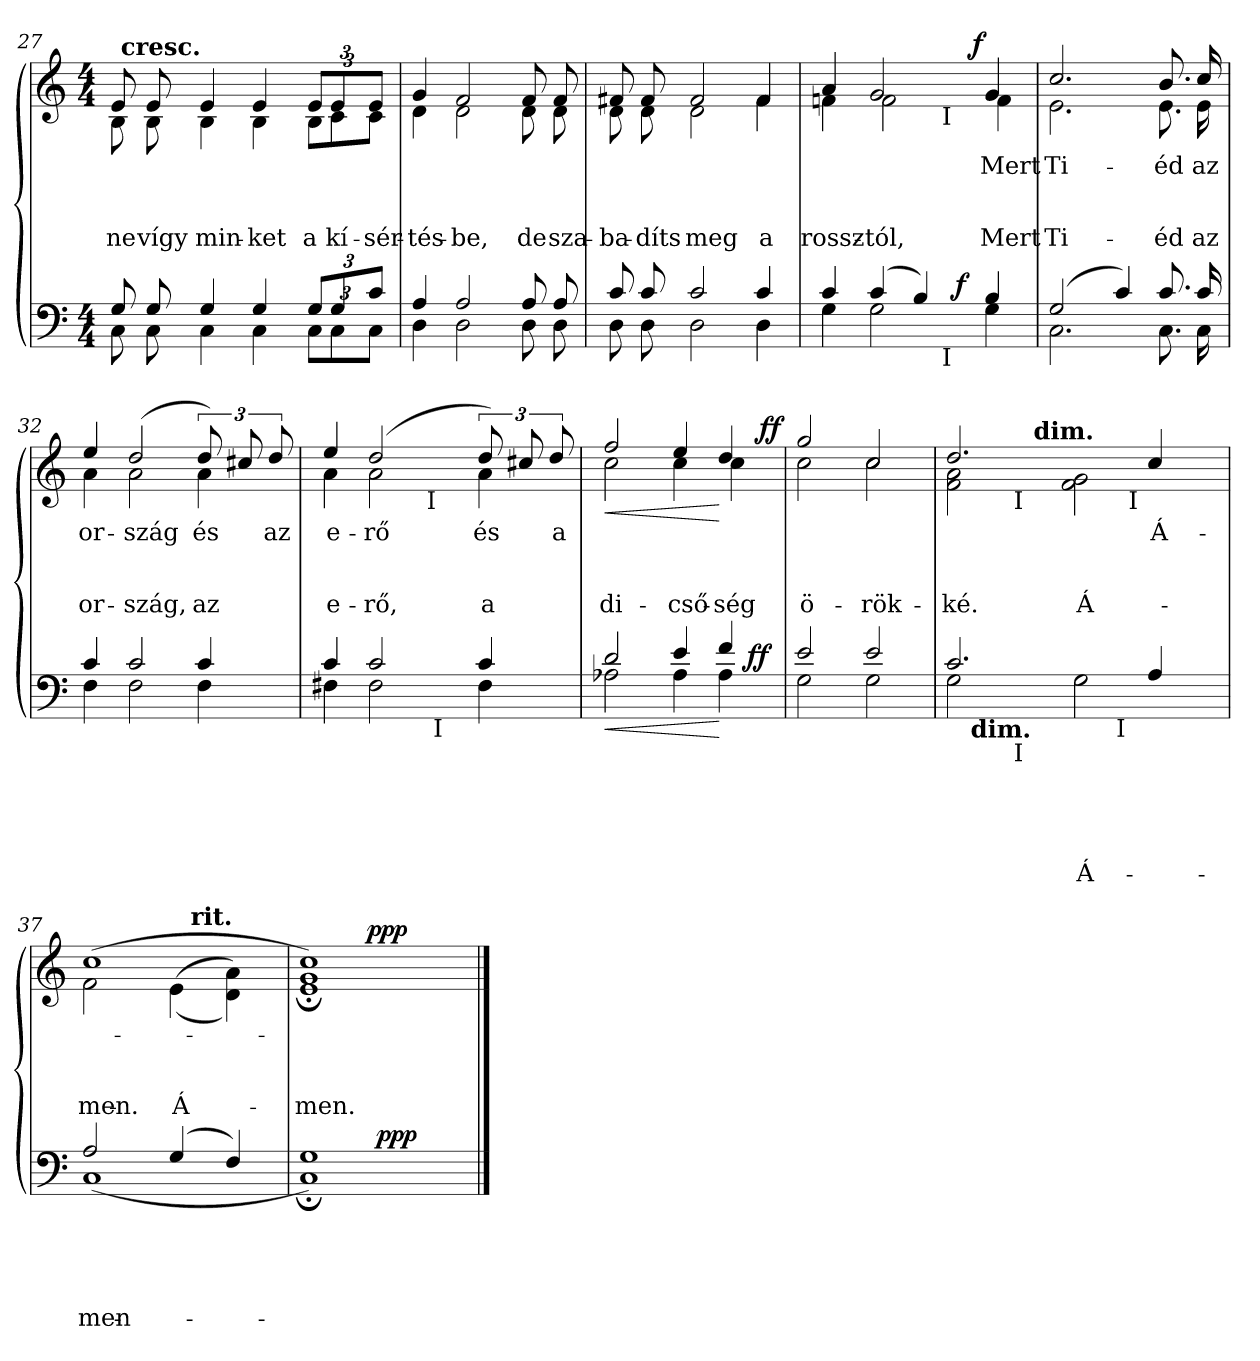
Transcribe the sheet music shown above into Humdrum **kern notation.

**kern	**text	**text	**text	**text	**text	**dynam	**kern	**text	**text	**text	**text	**dynam
*part2	*part2	*part2	*part2	*part2	*part2	*part2	*part1	*part1	*part1	*part1	*part1	*part1
*staff2	*staff2	*staff2	*staff2	*staff2	*staff2	*staff2	*staff1	*staff1	*staff1	*staff1	*staff1	*staff1
*clefF4	*	*	*	*	*	*	*clefG2	*	*	*	*	*
*k[]	*	*	*	*	*	*	*k[]	*	*	*	*	*
*a:	*	*	*	*	*	*	*a:	*	*	*	*	*
*M4/4	*	*	*	*	*	*	*M4/4	*	*	*	*	*
=27	=27	=27	=27	=27	=27	=27	=27	=27	=27	=27	=27	=27
*^	*	*	*	*	*	*	*	*	*	*	*	*
!	!	!	!	!	!	!	!	!	!	!	!	!LO:LY:b	!
*	*	*	*	*	*	*	*	*^	*	*	*	*	*
*	*	*	*	*	*	*	*	*	*^	*	*	*	*	*
8G/	8C\	.	.	.	.	.	.	8e/	8B\	48ryy	.	.	.	ne	.
!	!	!	!	!	!	!	!	!	!	!LO:TX:a:B:t=cresc.	!	!	!	!	!
.	.	.	.	.	.	.	.	.	.	3%2ryy	.	.	.	.	.
!	!	!	!	!	!	!	!	!	!	!	!	!	!	!LO:LY:b	!
8G/	8C\	.	.	.	.	.	.	8e/	8B\	.	.	.	.	vígy	.
!	!	!	!	!	!	!	!	!	!	!	!	!	!	!LO:LY:b	!
4G/	4C\	.	.	.	.	.	.	4e/	4B\	.	.	.	.	min-	.
!	!	!	!	!	!	!	!	!	!	!	!	!	!	!LO:LY:b	!
4G/	4C\	.	.	.	.	.	.	4e/	4B\	.	.	.	.	-ket	.
.	.	.	.	.	.	.	.	.	.	6...ryy	.	.	.	.	.
!	!	!	!	!	!	!	!	!	!	!	!	!	!	!LO:LY:b	!
12G/L	12C\L	.	.	.	.	.	.	12e/L	12B\L	.	.	.	.	a	.
!	!	!	!	!	!	!	!	!	!	!	!	!	!	!LO:LY:b	!
12G/	12C\	.	.	.	.	.	.	12e/	12c\	.	.	.	.	kí-	.
!	!	!	!	!	!	!	!	!	!	!	!	!	!	!LO:LY:b	!
12c/J	12C\J	.	.	.	.	.	.	12e/J	12c\J	.	.	.	.	-sér-	.
*	*	*	*	*	*	*	*	*v	*v	*v	*	*	*	*	*
=28	=28	=28	=28	=28	=28	=28	=28	=28	=28	=28	=28	=28	=28
*	*	*	*	*	*	*	*	*^	*	*	*	*	*
*	*	*	*	*	*	*	*	*	*^	*	*	*	*	*
!	!	!	!	!	!	!	!	!	!	!	!	!	!	!LO:LY:b	!
*	*	*	*	*	*	*	*	*	*v	*v	*	*	*	*	*
4A/	4D\	.	.	.	.	.	.	4g/	4d\	.	.	.	-tés-	.
!	!	!	!	!	!	!	!	!	!	!	!	!	!LO:LY:b	!
2A/	2D\	.	.	.	.	.	.	2f/	2d\	.	.	.	-be,	.
!	!	!	!	!	!	!	!	!	!	!	!	!	!LO:LY:b	!
8A/	8D\	.	.	.	.	.	.	8f/	8d\	.	.	.	de	.
!	!	!	!	!	!	!	!	!	!	!	!	!	!LO:LY:b	!
8A/	8D\	.	.	.	.	.	.	8f/	8d\	.	.	.	sza-	.
=29	=29	=29	=29	=29	=29	=29	=29	=29	=29	=29	=29	=29	=29	=29
!	!	!	!	!	!	!	!	!	!	!	!	!	!LO:LY:b	!
8c/	8D\	.	.	.	.	.	.	8f#X/	8d\	.	.	.	-ba-	.
!	!	!	!	!	!	!	!	!	!	!	!	!	!LO:LY:b	!
8c/	8D\	.	.	.	.	.	.	8f#/	8d\	.	.	.	-díts	.
!	!	!	!	!	!	!	!	!	!	!	!	!	!LO:LY:b	!
2c/	2D\	.	.	.	.	.	.	2f#/	2d\	.	.	.	meg	.
!	!	!	!	!	!	!	!	!	!	!	!	!	!LO:LY:b	!
4c/	4D\	.	.	.	.	.	.	4f#/	4f#\	.	.	.	a	.
*	*	*	*	*	*	*	*	*v	*v	*	*	*	*	*
!!LO:LB:g=z
=30	=30	=30	=30	=30	=30	=30	=30	=30	=30	=30	=30	=30	=30
*	*	*	*	*	*	*	*	*^	*	*	*	*	*
!	!	!	!	!	!	!	!	!	!	!	!	!	!LO:LY:b	!
*^	*^	*	*	*	*	*	*	*^	*^	*	*	*	*	*
4c/	4G\	3%2ryy	2ryy	.	.	.	.	.	.	4a/	4fn\	2ryy	2ryy	.	.	.	rossz-	.
!	!	!	!	!	!	!	!	!	!	!	!	!	!	!	!	!	!LO:LY:b	!
(>4c/	2G\	.	.	.	.	.	.	.	.	2g/	2f\	.	.	.	.	.	-tól,	.
4B/)	.	.	8ryy	.	.	.	.	.	.	.	.	8..ryy	8ryy	.	.	.	.	.
!	!	!	!	!	!	!	!	!	!	!	!	!	!LO:TX:b:t=I	!	!	!	!	!
!	!	!	!LO:TX:b:t=I	!	!	!	!	!	!	!	!	!	!	!	!	!	!	!
.	.	.	4.ryy	.	.	.	.	.	.	.	.	.	4.ryy	.	.	.	.	.
!	!	!	!	!	!	!	!	!	!LO:DY:a	!	!	!	!	!	!	!	!	!
.	.	3ryy	.	.	.	.	.	.	f	.	.	.	.	.	.	.	.	.
!	!	!	!	!	!	!	!	!	!	!	!	!	!	!	!	!	!	!LO:DY:a
.	.	.	.	.	.	.	.	.	.	.	.	4ryy	.	.	.	.	.	f
!	!	!	!	!	!	!	!	!	!	!	!	!	!	!LO:LY:a	!	!	!LO:LY:b	!
4B/	4G\	.	.	.	.	.	.	.	.	4g/	4f\	.	.	Mert	.	.	Mert	.
.	.	.	.	.	.	.	.	.	.	.	.	32ryy	.	.	.	.	.	.
*	*v	*v	*v	*	*	*	*	*	*	*	*	*	*	*	*	*	*	*
*	*	*	*	*	*	*	*	*v	*v	*v	*v	*	*	*	*	*
=31	=31	=31	=31	=31	=31	=31	=31	=31	=31	=31	=31	=31	=31
*^	*	*	*	*	*	*	*	*^	*	*	*	*	*
*	*	*^	*	*	*	*	*	*	*	*^	*	*	*	*	*
*	*	*	*	*	*	*	*	*	*	*	*	*^	*	*	*	*	*
!	!	!	!	!	!	!	!	!	!	!	!	!	!	!LO:LY:a	!	!	!LO:LY:b	!
*	*v	*v	*v	*	*	*	*	*	*	*	*	*	*	*	*	*	*	*
*	*	*	*	*	*	*	*	*	*v	*v	*v	*	*	*	*	*
(>2G/	2.C\	.	.	.	.	.	.	2.cc/	2.e\	Ti-	.	.	Ti-	.
4c/)	.	.	.	.	.	.	.	.	.	.	.	.	.	.
!	!	!	!	!	!	!	!	!	!	!LO:LY:a	!	!	!LO:LY:b	!
8.c/	8.C\	.	.	.	.	.	.	8.b/	8.e\	-éd	.	.	-éd	.
!	!	!	!	!	!	!	!	!	!	!LO:LY:a	!	!	!LO:LY:b	!
16c/	16C\	.	.	.	.	.	.	16cc/	16e\	az	.	.	az	.
=32	=32	=32	=32	=32	=32	=32	=32	=32	=32	=32	=32	=32	=32	=32
!	!	!	!	!	!	!	!	!	!	!LO:LY:a	!	!	!LO:LY:b	!
4c/	4F\	.	.	.	.	.	.	4ee/	4a\	or-	.	.	or-	.
!	!	!	!	!	!	!	!	!	!	!LO:LY:a	!	!	!LO:LY:b	!
2c/	2F\	.	.	.	.	.	.	(2dd/	2a\	-szág	.	.	-szág,	.
!	!	!	!	!	!	!	!	!	!	!LO:LY:a	!	!	!LO:LY:b	!
4c/	4F\	.	.	.	.	.	.	12dd/)	4a\	és	.	.	az	.
.	.	.	.	.	.	.	.	12cc#X/	.	.	.	.	.	.
!	!	!	!	!	!	!	!	!	!	!LO:LY:a	!	!	!	!
.	.	.	.	.	.	.	.	12dd/	.	az	.	.	.	.
*	*	*	*	*	*	*	*	*v	*v	*	*	*	*	*
=33	=33	=33	=33	=33	=33	=33	=33	=33	=33	=33	=33	=33	=33
!	!	!	!	!	!	!	!	!	!LO:LY:a	!	!	!LO:LY:b	!
*	*^	*	*	*	*	*	*	*^	*	*	*	*	*
*	*	*	*	*	*	*	*	*	*	*^	*	*	*	*	*
4c/	4F#X\	2ryy	.	.	.	.	.	.	4ee/	4a\	3ryy	e-	.	.	e-	.
!	!	!	!	!	!	!	!	!	!	!	!	!LO:LY:a	!	!	!LO:LY:b	!
2c/	2F#\	.	.	.	.	.	.	.	(2dd/	2a\	.	-rő	.	.	-rő,	.
.	.	.	.	.	.	.	.	.	.	.	12...ryy	.	.	.	.	.
!	!	!	!	!	!	!	!	!	!	!	!LO:TX:b:t=I	!	!	!	!	!
.	.	.	.	.	.	.	.	.	.	.	3ryy	.	.	.	.	.
!	!	!LO:TX:b:t=I	!	!	!	!	!	!	!	!	!	!	!	!	!	!
.	.	2ryy	.	.	.	.	.	.	.	.	.	.	.	.	.	.
!	!	!	!	!	!	!	!	!	!	!	!	!LO:LY:a	!	!	!LO:LY:b	!
4c/	4F#\	.	.	.	.	.	.	.	12dd/)	4a\	.	és	.	.	a	.
.	.	.	.	.	.	.	.	.	.	.	6ryy	.	.	.	.	.
.	.	.	.	.	.	.	.	.	12cc#X/	.	.	.	.	.	.	.
!	!	!	!	!	!	!	!	!	!	!	!	!LO:LY:a	!	!	!	!
.	.	.	.	.	.	.	.	.	12dd/	.	.	a	.	.	.	.
.	.	.	.	.	.	.	.	.	.	.	96ryy	.	.	.	.	.
!!LO:LB:g=z	!!	!!
=34	=34	=34	=34	=34	=34	=34	=34	=34	=34	=34	=34	=34	=34	=34	=34	=34
!	!	!	!	!	!	!	!	!LO:HP:b	!	!	!	!	!	!	!	!
!	!	!	!	!	!	!	!	!	!	!	!	!	!	!	!LO:LY:b	!LO:HP:b
2d/	2A-X\	2..ryy	.	.	.	.	.	<	2ff/	2cc\	2ryy	.	.	.	di-	<
!	!	!	!	!	!	!	!	!	!	!	!	!	!	!	!LO:LY:b	!
4e/	4A-\	.	.	.	.	.	.	.	4ee/	4cc\	4ryy	.	.	.	-cső-	.
!	!	!	!	!	!	!	!	!	!	!	!	!	!	!	!LO:LY:b	!
4f/	4A-\	.	.	.	.	.	.	[	4dd/	4cc\	8ryy	.	.	.	-ség	[
!	!	!	!	!	!	!	!	!LO:DY:b	!	!	!	!	!	!	!	!
.	.	8ryy	.	.	.	.	.	ff	.	.	32ryy	.	.	.	.	.
!	!	!	!	!	!	!	!	!	!	!	!	!	!	!	!	!LO:DY:a
.	.	.	.	.	.	.	.	.	.	.	16.ryy	.	.	.	.	ff
*	*v	*v	*	*	*	*	*	*	*	*	*	*	*	*	*	*
*	*	*	*	*	*	*	*	*v	*v	*v	*	*	*	*	*
=35	=35	=35	=35	=35	=35	=35	=35	=35	=35	=35	=35	=35	=35
*	*^	*	*	*	*	*	*	*^	*	*	*	*	*
*	*	*	*	*	*	*	*	*	*	*^	*	*	*	*	*
!	!	!	!	!	!	!	!	!	!	!	!	!	!	!	!LO:LY:b	!
*	*v	*v	*	*	*	*	*	*	*	*	*	*	*	*	*	*
*	*	*	*	*	*	*	*	*	*v	*v	*	*	*	*	*
2e/	2G\	.	.	.	.	.	.	2gg/	2cc\	.	.	.	ö-	.
!	!	!	!	!	!	!	!	!	!	!	!	!	!LO:LY:b	!
2e/	2G\	.	.	.	.	.	.	2cc/	2cc\	.	.	.	-rök-	.
*	*	*	*	*	*	*	*	*v	*v	*	*	*	*	*
=36	=36	=36	=36	=36	=36	=36	=36	=36	=36	=36	=36	=36	=36
*	*	*	*	*	*	*	*	*^	*	*	*	*	*
!	!	!	!	!	!	!	!	!	!	!	!	!	!LO:LY:b	!
*^	*^	*	*	*	*	*	*	*^	*^	*	*	*	*	*
*	*	*^	*	*	*	*	*	*	*	*	*	*^	*	*	*	*	*	*
2.c/	2G\	12ryy	6ryy	2ryy	.	.	.	.	.	.	2.dd/	2f\ 2a\	6ryy	6..ryy	2ryy	.	.	.	-ké.	.
!	!	!LO:TX:b:B:t=dim.	!	!	!	!	!	!	!	!	!	!	!	!	!	!	!	!	!	!
.	.	3%2ryy	.	.	.	.	.	.	.	.	.	.	.	.	.	.	.	.	.	.
.	.	.	24.ryy	.	.	.	.	.	.	.	.	.	24.ryy	.	.	.	.	.	.	.
!	!	!	!	!	!	!	!	!	!	!	!	!	!LO:TX:b:t=I	!	!	!	!	!	!	!
!	!	!	!LO:TX:b:t=I	!	!	!	!	!	!	!	!	!	!	!	!	!	!	!	!	!
.	.	.	3%2ryy	.	.	.	.	.	.	.	.	.	3%2ryy	.	.	.	.	.	.	.
!	!	!	!	!	!	!	!	!	!	!	!	!	!	!LO:TX:a:B:t=dim.	!	!	!	!	!	!
.	.	.	.	.	.	.	.	.	.	.	.	.	.	3%2ryy	.	.	.	.	.	.
!	!	!	!	!	!	!	!	!	!LO:LY:b	!	!	!	!	!	!	!	!	!	!	!
!	!	!	!	!	!	!	!	!	!	!	!	!	!	!	!	!	!	!	!LO:LY:b	!
.	2G\	.	.	8ryy	.	.	.	.	Á-	.	.	2f\ 2g\	.	.	8.ryy	.	.	.	Á-	.
.	.	.	.	32ryy	.	.	.	.	.	.	.	.	.	.	.	.	.	.	.	.
!	!	!	!	!LO:TX:b:t=I	!	!	!	!	!	!	!	!	!	!	!	!	!	!	!	!
.	.	.	.	4ryy	.	.	.	.	.	.	.	.	.	.	.	.	.	.	.	.
!	!	!	!	!	!	!	!	!	!	!	!	!	!	!	!LO:TX:b:t=I	!	!	!	!	!
.	.	.	.	.	.	.	.	.	.	.	.	.	.	.	4ryy	.	.	.	.	.
!	!	!	!	!	!	!	!	!	!	!	!	!	!	!	!	!LO:LY:a	!	!	!	!
4A/	.	6.ryy	.	.	.	.	.	.	.	.	4cc/	.	.	.	.	Á-	.	.	.	.
.	.	.	12ryy	.	.	.	.	.	.	.	.	.	12ryy	.	.	.	.	.	.	.
.	.	.	.	16.ryy	.	.	.	.	.	.	.	.	.	.	.	.	.	.	.	.
.	.	.	.	.	.	.	.	.	.	.	.	.	.	.	16ryy	.	.	.	.	.
.	.	.	.	.	.	.	.	.	.	.	.	.	.	24ryy	.	.	.	.	.	.
.	.	.	48ryy	.	.	.	.	.	.	.	.	.	48ryy	.	.	.	.	.	.	.
*	*v	*v	*v	*v	*	*	*	*	*	*	*	*	*	*	*	*	*	*	*	*
*	*	*	*	*	*	*	*	*v	*v	*v	*v	*v	*	*	*	*	*
=37	=37	=37	=37	=37	=37	=37	=37	=37	=37	=37	=37	=37	=37
*^	*^	*	*	*	*	*	*	*^	*	*	*	*	*
*	*	*^	*	*	*	*	*	*	*	*	*^	*	*	*	*	*
*	*	*	*	*	*	*	*	*	*	*	*	*	*^	*	*	*	*	*
*	*	*	*	*	*	*	*	*	*	*	*	*	*	*^	*	*	*	*	*
!	!	!	!	!	!	!	!	!	!LO:LY:b	!	!	!	!	!	!	!	!	!	!	!
*	*v	*v	*v	*v	*	*	*	*	*	*	*	*	*	*	*	*	*	*	*	*
*	*	*	*	*	*	*	*	*v	*v	*v	*v	*v	*	*	*	*	*
*^	*^	*	*	*	*	*	*	*^	*	*	*	*	*
*	*	*^	*	*	*	*	*	*	*	*	*^	*	*	*	*	*
*	*	*	*	*	*	*	*	*	*	*	*	*	*^	*	*	*	*	*
*	*	*	*	*	*	*	*	*	*	*	*	*	*	*^	*	*	*	*	*
!	!	!	!	!	!	!	!	!	!	!	!	!	!	!	!	!LO:LY:a	!	!	!	!
*	*v	*v	*v	*v	*	*	*	*	*	*	*	*	*	*	*	*	*	*	*	*
*	*	*	*	*	*	*	*	*	*v	*v	*v	*v	*	*	*	*	*
*^	*^	*	*	*	*	*	*	*^	*^	*	*	*	*	*
*	*	*^	*	*	*	*	*	*	*	*	*	*^	*	*	*	*	*	*
!	!	!	!	!	!	!	!	!	!	!	!	!	!	!	!	!	!	!	!LO:LY:b	!
*	*v	*v	*v	*v	*	*	*	*	*	*	*	*	*	*	*	*	*	*	*	*
*	*	*	*	*	*	*	*	*	*	*v	*v	*v	*	*	*	*	*
2A/	(<1C	.	.	.	.	-men	.	(>1cc	2f\	3ryy	.	.	.	-men.	.
.	.	.	.	.	.	.	.	.	.	6ryy	.	.	.	.	.
!	!	!	!	!	!	!	!	!	!	!	!	!	!	!LO:LY:b	!
(>4G/	.	.	.	.	.	.	.	.	(<(>4e\	24..ryy	.	.	.	Á-	.
!	!	!	!	!	!	!	!	!	!	!LO:TX:a:B:t=rit.	!	!	!	!	!
.	.	.	.	.	.	.	.	.	.	3ryy	.	.	.	.	.
4F/)	.	.	.	.	.	.	.	.	4d\ 4a\))	.	.	.	.	.	.
.	.	.	.	.	.	.	.	.	.	12ryy	.	.	.	.	.
.	.	.	.	.	.	.	.	.	.	96ryy	.	.	.	.	.
=38	=38	=38	=38	=38	=38	=38	=38	=38	=38	=38	=38	=38	=38	=38	=38
!	!	!	!	!	!	!LO:LY:b	!	!	!	!	!	!	!	!	!
!	!	!	!	!	!	!	!	!	!	!	!LO:LY:a	!	!	!	!
!	!	!	!	!	!	!	!	!	!	!	!	!	!	!LO:LY:b	!
*	*^	*	*	*	*	*	*	*	*	*	*	*	*	*	*
1G	1C;<)	6..ryy	.	.	.	.	.	.	1cc)	1e;< 1g;<	6ryy	.	.	.	-men.	.
.	.	.	.	.	.	.	.	.	.	.	12ryy	.	.	.	.	.
.	.	.	.	.	.	.	.	.	.	.	48ryy	.	.	.	.	.
!	!	!	!	!	!	!	!	!	!	!	!	!	!	!	!	!LO:DY:a
.	.	.	.	.	.	.	.	.	.	.	3%2ryy	.	.	.	.	ppp
!	!	!	!	!	!	!	!	!LO:DY:b	!	!	!	!	!	!	!	!
.	.	3%2ryy	.	.	.	.	.	ppp	.	.	.	.	.	.	.	.
.	.	.	.	.	.	.	.	.	.	.	24.ryy	.	.	.	.	.
.	.	24ryy	.	.	.	.	.	.	.	.	.	.	.	.	.	.
*v	*v	*v	*	*	*	*	*	*	*	*	*	*	*	*	*	*
*	*	*	*	*	*	*	*v	*v	*v	*	*	*	*	*
==	==	==	==	==	==	==	==	==	==	==	==	==
*-	*-	*-	*-	*-	*-	*-	*-	*-	*-	*-	*-	*-
